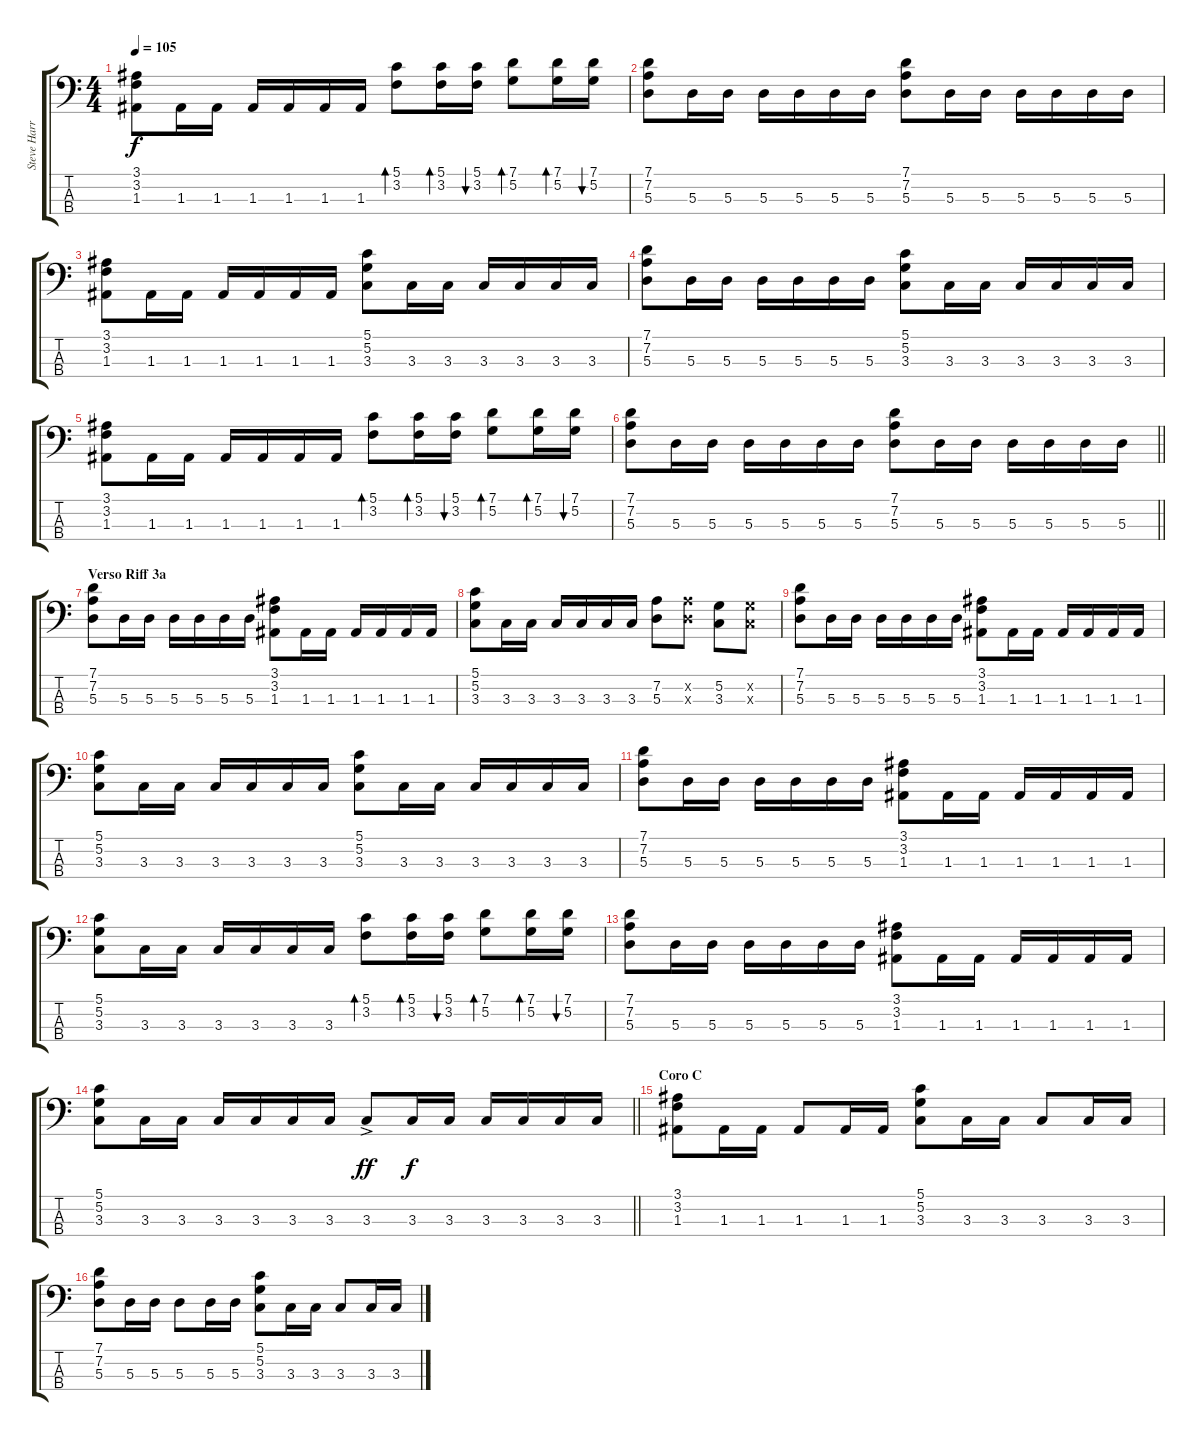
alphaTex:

\track ("Steve Harris" "Steve Harr") {instrument electricbassfinger}
\staff {score tabs}
\tuning (G2 D2 A1 E1) {hide}
\ts (4 4)
\tempo 105
\clef f4
\ks c
(3.1 3.2 1.3).8{dy f} 1.3.16 1.3.16 1.3.16 1.3.16 1.3.16 1.3.16 (5.1 3.2).8{bd 30} (5.1 3.2).16{bd 30} (5.1 3.2).16{bu 30} (7.1 5.2).8{bd 30} (7.1 5.2).16{bd 30} (7.1 5.2).16{bu 30} |
(7.1 7.2 5.3).8 5.3.16 5.3.16 5.3.16 5.3.16 5.3.16 5.3.16 (7.1 7.2 5.3).8 5.3.16 5.3.16 5.3.16 5.3.16 5.3.16 5.3.16 |
(3.1 3.2 1.3).8 1.3.16 1.3.16 1.3.16 1.3.16 1.3.16 1.3.16 (5.1 5.2 3.3).8 3.3.16 3.3.16 3.3.16 3.3.16 3.3.16 3.3.16 |
(7.1 7.2 5.3).8 5.3.16 5.3.16 5.3.16 5.3.16 5.3.16 5.3.16 (5.1 5.2 3.3).8 3.3.16 3.3.16 3.3.16 3.3.16 3.3.16 3.3.16 |
(3.1 3.2 1.3).8 1.3.16 1.3.16 1.3.16 1.3.16 1.3.16 1.3.16 (5.1 3.2).8{bd 30} (5.1 3.2).16{bd 30} (5.1 3.2).16{bu 30} (7.1 5.2).8{bd 30} (7.1 5.2).16{bd 30} (7.1 5.2).16{bu 30} |
\barLineRight lightlight
(7.1 7.2 5.3).8 5.3.16 5.3.16 5.3.16 5.3.16 5.3.16 5.3.16 (7.1 7.2 5.3).8 5.3.16 5.3.16 5.3.16 5.3.16 5.3.16 5.3.16 |
\section ("" "Verso Riff 3a")
(7.1 7.2 5.3).8 5.3.16 5.3.16 5.3.16 5.3.16 5.3.16 5.3.16 (3.1 3.2 1.3).8 1.3.16 1.3.16 1.3.16 1.3.16 1.3.16 1.3.16 |
(5.1 5.2 3.3).8 3.3.16 3.3.16 3.3.16 3.3.16 3.3.16 3.3.16 (7.2 5.3).8 (7.2{x} 5.3{x}).8 (5.2 3.3).8 (5.2{x} 3.3{x}).8 |
(7.1 7.2 5.3).8 5.3.16 5.3.16 5.3.16 5.3.16 5.3.16 5.3.16 (3.1 3.2 1.3).8 1.3.16 1.3.16 1.3.16 1.3.16 1.3.16 1.3.16 |
(5.1 5.2 3.3).8 3.3.16 3.3.16 3.3.16 3.3.16 3.3.16 3.3.16 (5.1 5.2 3.3).8 3.3.16 3.3.16 3.3.16 3.3.16 3.3.16 3.3.16 |
(7.1 7.2 5.3).8 5.3.16 5.3.16 5.3.16 5.3.16 5.3.16 5.3.16 (3.1 3.2 1.3).8 1.3.16 1.3.16 1.3.16 1.3.16 1.3.16 1.3.16 |
(5.1 5.2 3.3).8 3.3.16 3.3.16 3.3.16 3.3.16 3.3.16 3.3.16 (5.1 3.2).8{bd 30} (5.1 3.2).16{bd 30} (5.1 3.2).16{bu 30} (7.1 5.2).8{bd 30} (7.1 5.2).16{bd 30} (7.1 5.2).16{bu 30} |
(7.1 7.2 5.3).8 5.3.16 5.3.16 5.3.16 5.3.16 5.3.16 5.3.16 (3.1 3.2 1.3).8 1.3.16 1.3.16 1.3.16 1.3.16 1.3.16 1.3.16 |
\barLineRight lightlight
(5.1 5.2 3.3).8 3.3.16 3.3.16 3.3.16 3.3.16 3.3.16 3.3.16 3.3{ac}.8{dy ff} 3.3.16{dy f} 3.3.16 3.3.16 3.3.16 3.3.16 3.3.16 |
\section ("" "Coro C")
(3.1 3.2 1.3).8 1.3.16 1.3.16 1.3.8 1.3.16 1.3.16 (5.1 5.2 3.3).8 3.3.16 3.3.16 3.3.8 3.3.16 3.3.16 |
(7.1 7.2 5.3).8 5.3.16 5.3.16 5.3.8 5.3.16 5.3.16 (5.1 5.2 3.3).8 3.3.16 3.3.16 3.3.8 3.3.16 3.3.16
